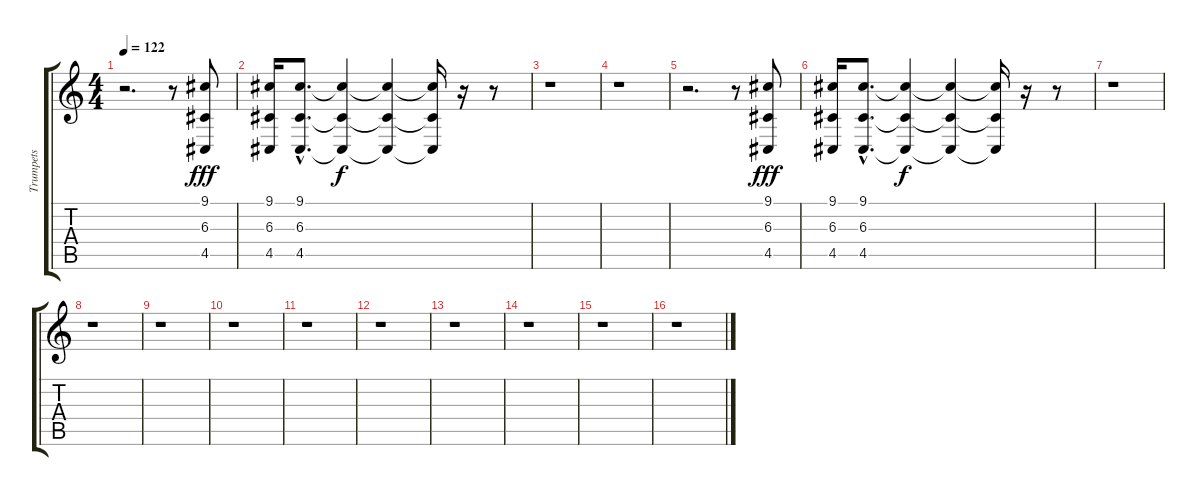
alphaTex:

\track ("Trumpets" "Trumpets") {instrument trumpet}
\staff {score tabs}
\tuning (E4 B3 G3 D3 A2 E2) {hide}
\ts (4 4)
\tempo 122
\clef g2
\ks c
r.2{d dy f} r.8 (9.1 6.3 4.5).8{dy fff} |
(9.1 6.3 4.5).16 (9.1{hac} 6.3{hac} 4.5{hac}).8{d} (9.1{t} 6.3{t} 4.5{t}).4{dy f} (9.1{t} 6.3{t} 4.5{t}).4 (9.1{t} 6.3{t} 4.5{t}).16 r.16 r.8 |
r.1 |
r.1 |
r.2{d} r.8 (9.1 6.3 4.5).8{dy fff} |
(9.1 6.3 4.5).16 (9.1{hac} 6.3{hac} 4.5{hac}).8{d} (9.1{t} 6.3{t} 4.5{t}).4{dy f} (9.1{t} 6.3{t} 4.5{t}).4 (9.1{t} 6.3{t} 4.5{t}).16 r.16 r.8 |
r.1 |
r.1 |
r.1 |
r.1 |
r.1 |
r.1 |
r.1 |
r.1 |
r.1 |
r.1
